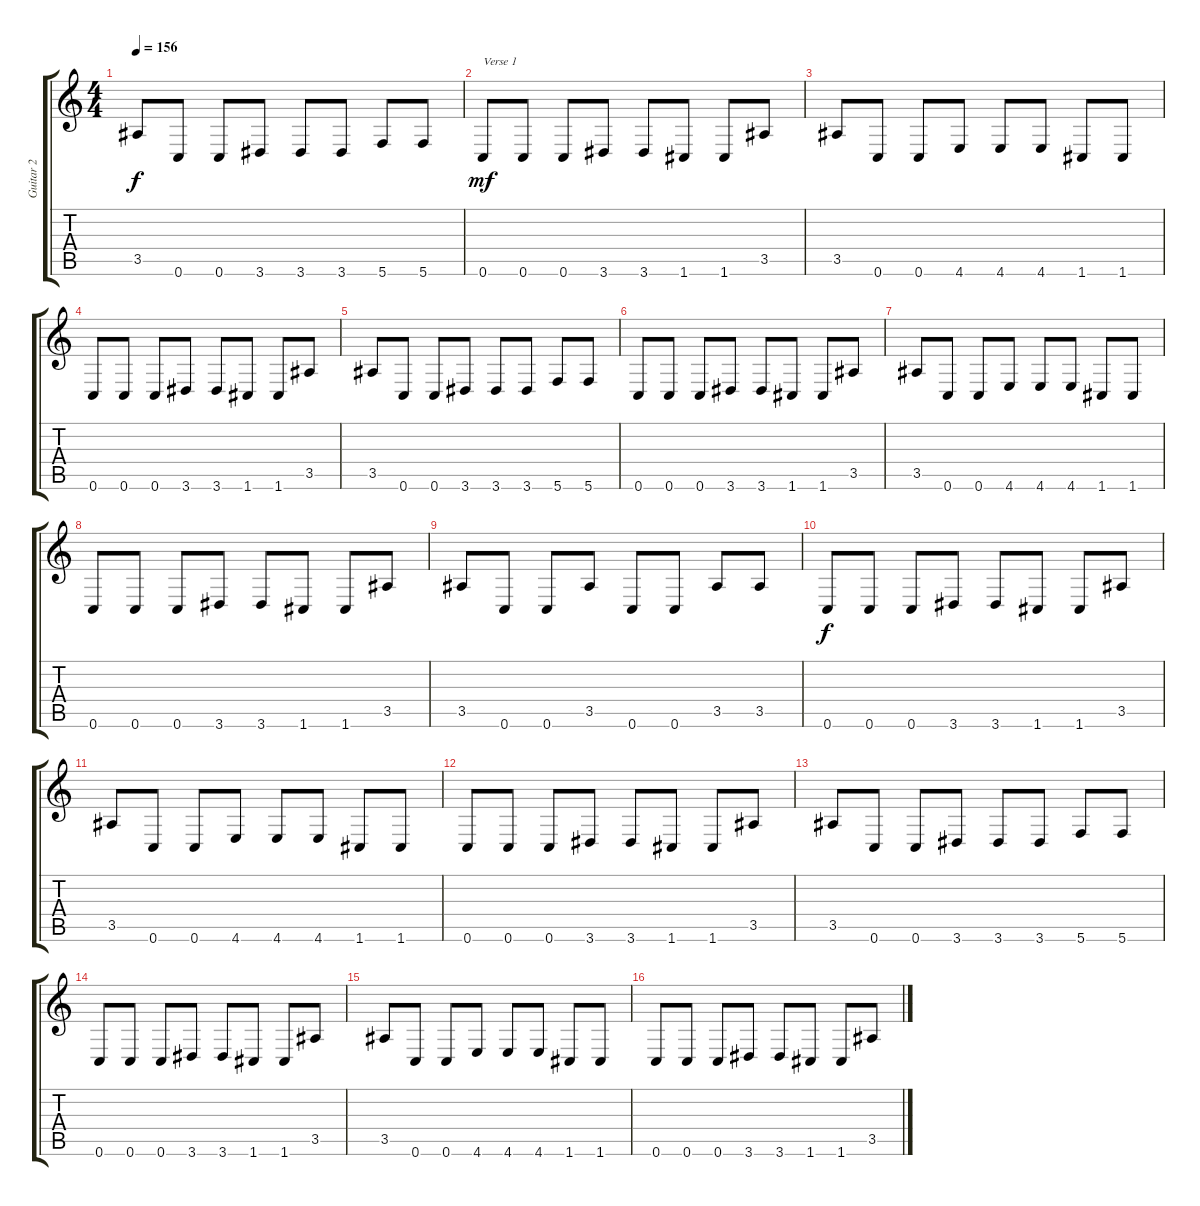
\track ("Guitar 2" "Guitar 2") {instrument distortionguitar}
\staff {score tabs}
\tuning (D4 A3 F3 C3 G2 C2) {hide}
\ts (4 4)
\tempo 156
\clef g2
\ks c
3.5.8{dy f} 0.6.8 0.6.8 3.6.8 3.6.8 3.6.8 5.6.8 5.6.8 |
0.6.8{txt "Verse 1" dy mf} 0.6.8 0.6.8 3.6.8 3.6.8 1.6.8 1.6.8 3.5.8 |
3.5.8 0.6.8 0.6.8 4.6.8 4.6.8 4.6.8 1.6.8 1.6.8 |
0.6.8 0.6.8 0.6.8 3.6.8 3.6.8 1.6.8 1.6.8 3.5.8 |
3.5.8 0.6.8 0.6.8 3.6.8 3.6.8 3.6.8 5.6.8 5.6.8 |
0.6.8 0.6.8 0.6.8 3.6.8 3.6.8 1.6.8 1.6.8 3.5.8 |
3.5.8 0.6.8 0.6.8 4.6.8 4.6.8 4.6.8 1.6.8 1.6.8 |
0.6.8 0.6.8 0.6.8 3.6.8 3.6.8 1.6.8 1.6.8 3.5.8 |
3.5.8 0.6.8 0.6.8 3.5.8 0.6.8 0.6.8 3.5.8 3.5.8 |
0.6.8{dy f} 0.6.8 0.6.8 3.6.8 3.6.8 1.6.8 1.6.8 3.5.8 |
3.5.8 0.6.8 0.6.8 4.6.8 4.6.8 4.6.8 1.6.8 1.6.8 |
0.6.8 0.6.8 0.6.8 3.6.8 3.6.8 1.6.8 1.6.8 3.5.8 |
3.5.8 0.6.8 0.6.8 3.6.8 3.6.8 3.6.8 5.6.8 5.6.8 |
0.6.8 0.6.8 0.6.8 3.6.8 3.6.8 1.6.8 1.6.8 3.5.8 |
3.5.8 0.6.8 0.6.8 4.6.8 4.6.8 4.6.8 1.6.8 1.6.8 |
0.6.8 0.6.8 0.6.8 3.6.8 3.6.8 1.6.8 1.6.8 3.5.8
